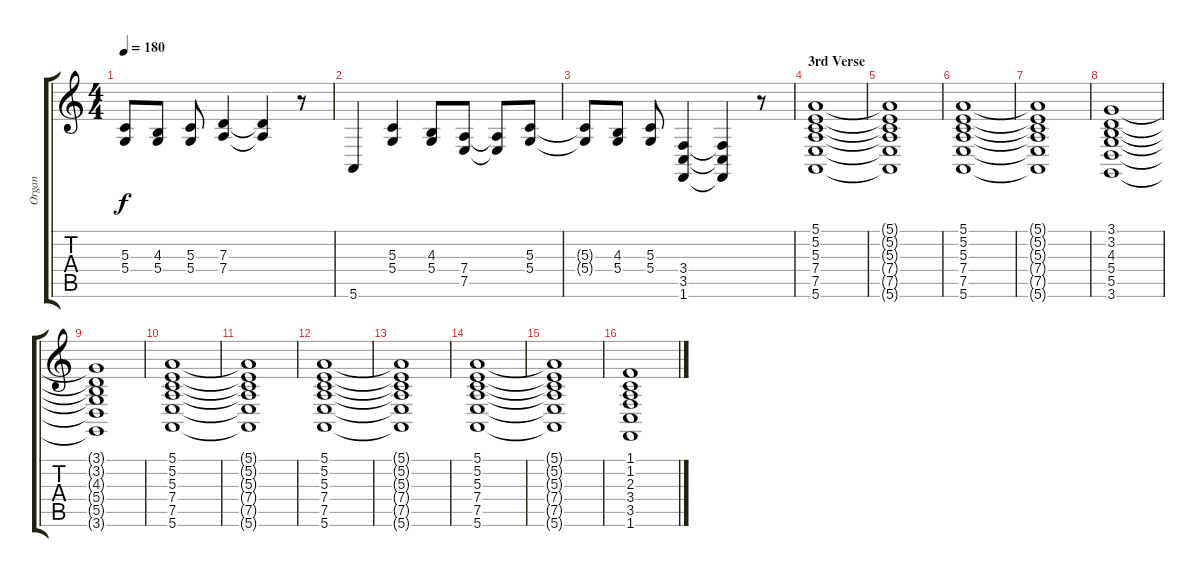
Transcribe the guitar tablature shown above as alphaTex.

\track ("Organ" "Organ") {instrument drawbarorgan}
\staff {score tabs}
\tuning (E4 B3 G3 D3 A2 E2) {hide}
\ts (4 4)
\tempo 180
\clef g2
\ks c
(5.3{t} 5.4{t}).8{dy f} (4.3 5.4).8 (5.3 5.4).8 (7.3 7.4).4 (7.3{t} 7.4{t}).4 r.8 |
5.6.4 (5.3 5.4).4 (4.3 5.4).8 (7.4 7.5).8 (7.4{t} 7.5{t}).8 (5.3 5.4).8 |
(5.3{t} 5.4{t}).8 (4.3 5.4).8 (5.3 5.4).8 (3.4 3.5 1.6).4 (3.4{t} 3.5{t} 1.6{t}).4 r.8 |
\section ("" "3rd Verse")
(5.1 5.2 5.3 7.4 7.5 5.6).1{volume 8 instrument drawbarorgan} |
(5.1{t} 5.2{t} 5.3{t} 7.4{t} 7.5{t} 5.6{t}).1 |
(5.1 5.2 5.3 7.4 7.5 5.6).1 |
(5.1{t} 5.2{t} 5.3{t} 7.4{t} 7.5{t} 5.6{t}).1 |
(3.1 3.2 4.3 5.4 5.5 3.6).1 |
(3.1{t} 3.2{t} 4.3{t} 5.4{t} 5.5{t} 3.6{t}).1 |
(5.1 5.2 5.3 7.4 7.5 5.6).1 |
(5.1{t} 5.2{t} 5.3{t} 7.4{t} 7.5{t} 5.6{t}).1 |
(5.1 5.2 5.3 7.4 7.5 5.6).1 |
(5.1{t} 5.2{t} 5.3{t} 7.4{t} 7.5{t} 5.6{t}).1 |
(5.1 5.2 5.3 7.4 7.5 5.6).1 |
(5.1{t} 5.2{t} 5.3{t} 7.4{t} 7.5{t} 5.6{t}).1 |
(1.1 1.2 2.3 3.4 3.5 1.6).1
